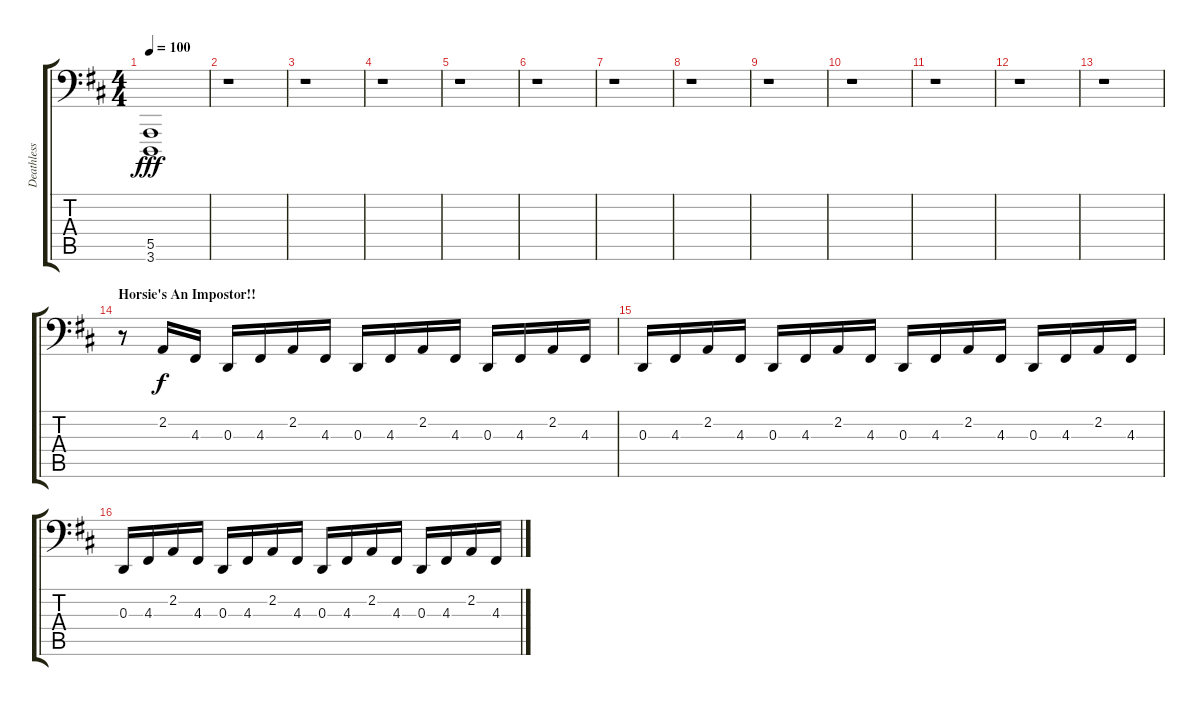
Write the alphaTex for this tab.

\track ("Deathless Horsie (Keyboards - low)" "Deathless ") {instrument synthbrass2}
\staff {score tabs}
\tuning (C3 G2 D2 A1 E1 B0) {hide}
\ts (4 4)
\tempo 100
\clef f4
\ks d
(5.5 3.6).1{dy fff} |
r.1 |
r.1 |
r.1 |
r.1 |
r.1 |
r.1 |
r.1 |
r.1 |
r.1 |
r.1 |
r.1 |
r.1 |
\section ("" "Horsie's An Impostor!!")
r.8 2.2.16{dy f} 4.3.16 0.3.16 4.3.16 2.2.16 4.3.16 0.3.16 4.3.16 2.2.16 4.3.16 0.3.16 4.3.16 2.2.16 4.3.16 |
0.3.16 4.3.16 2.2.16 4.3.16 0.3.16 4.3.16 2.2.16 4.3.16 0.3.16 4.3.16 2.2.16 4.3.16 0.3.16 4.3.16 2.2.16 4.3.16 |
0.3.16 4.3.16 2.2.16 4.3.16 0.3.16 4.3.16 2.2.16 4.3.16 0.3.16 4.3.16 2.2.16 4.3.16 0.3.16 4.3.16 2.2.16 4.3.16
